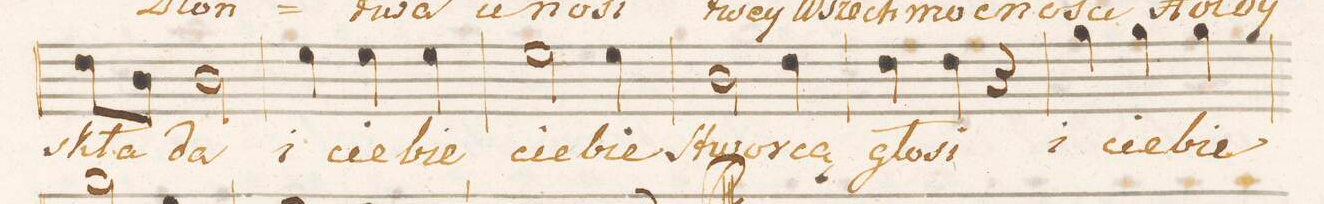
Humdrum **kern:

**kern	**text
*I"Alto.	*
*clefC3	*
*k[f#c#g#]	*
*M3/4	*
8e\L	skła-
8c#\J	.
2c#\	-da
=81	=81
4f#\	i
4f#\	cie-
4f#\	-bie
=82	=82
2f#\	cie-
4f#\	-bie
=83	=83
2c#\	ſtwor-
4e\	-cą
=84	=84
4e\	gło-
4e\	-si
4r	.
=85	=85
4a\	i
4a\	cie-
4a\	-bie
=86	=86
*-	*-
